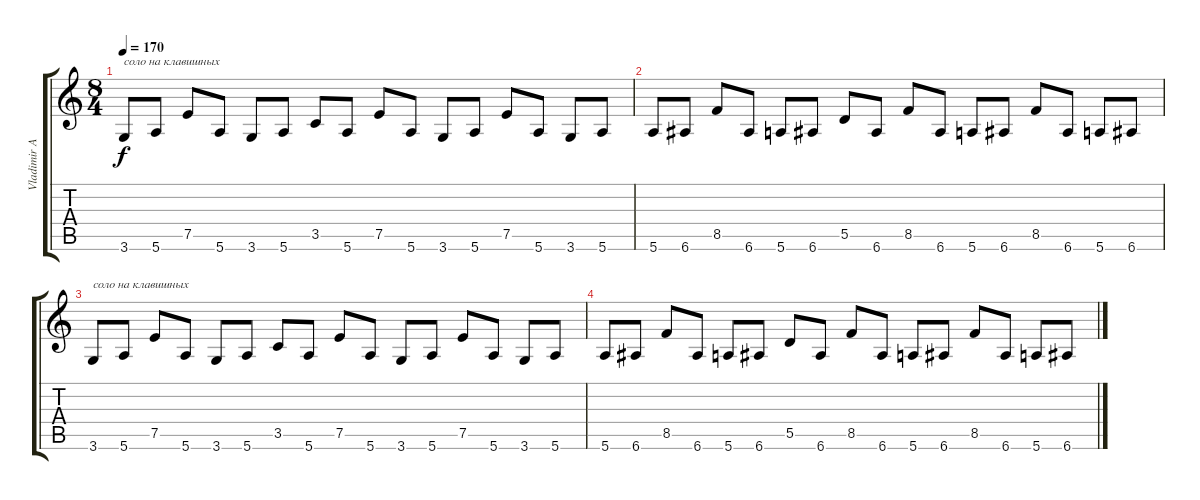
\track ("Vladimir Antipov guitar" "Vladimir A") {instrument distortionguitar}
\staff {score tabs}
\tuning (E4 B3 G3 D3 A2 E2) {hide}
\ts (8 4)
\tempo 170
\clef g2
\ks c
3.6.8{txt "соло на клавишных" dy f} 5.6.8 7.5.8 5.6.8 3.6.8 5.6.8 3.5.8 5.6.8 7.5.8 5.6.8 3.6.8 5.6.8 7.5.8 5.6.8 3.6.8 5.6.8 |
5.6.8 6.6.8 8.5.8 6.6.8 5.6.8 6.6.8 5.5.8 6.6.8 8.5.8 6.6.8 5.6.8 6.6.8 8.5.8 6.6.8 5.6.8 6.6.8 |
3.6.8{txt "соло на клавишных"} 5.6.8 7.5.8 5.6.8 3.6.8 5.6.8 3.5.8 5.6.8 7.5.8 5.6.8 3.6.8 5.6.8 7.5.8 5.6.8 3.6.8 5.6.8 |
5.6.8 6.6.8 8.5.8 6.6.8 5.6.8 6.6.8 5.5.8 6.6.8 8.5.8 6.6.8 5.6.8 6.6.8 8.5.8 6.6.8 5.6.8 6.6.8
